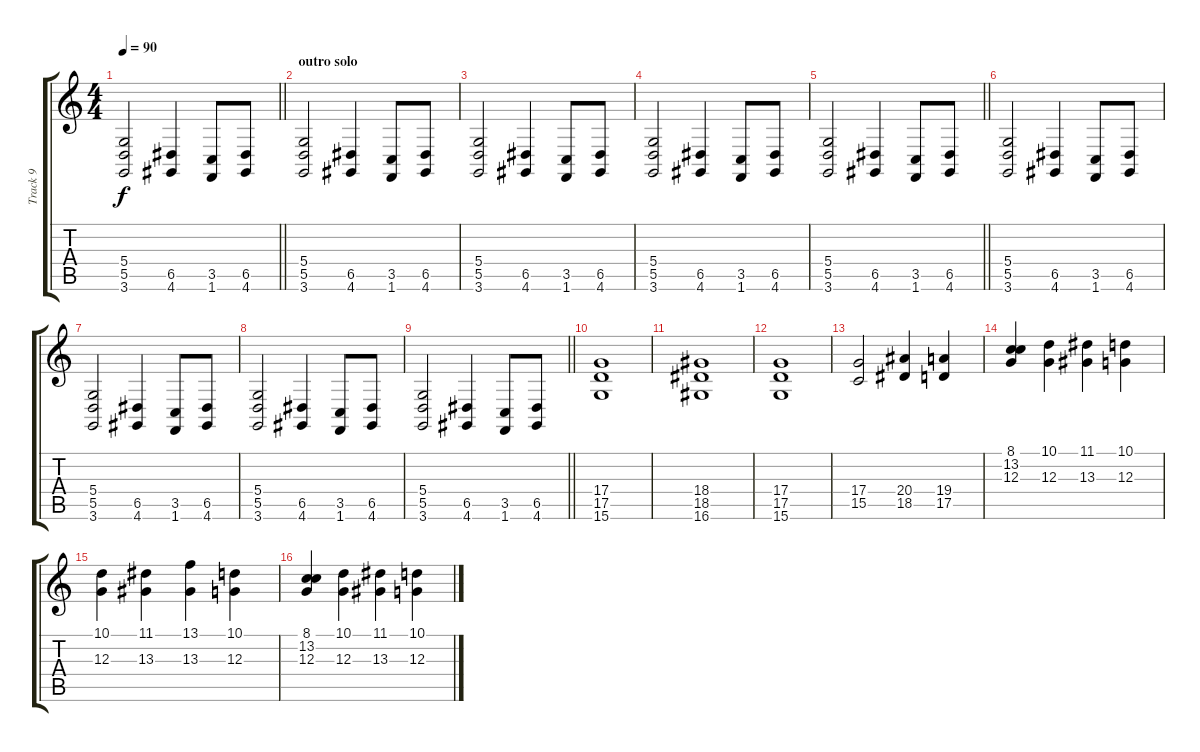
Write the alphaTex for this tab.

\track ("Track 9" "Track 9") {instrument pad4choir}
\staff {score tabs}
\tuning (E4 B3 G3 D3 A2 E2) {hide}
\ts (4 4)
\tempo 90
\clef g2
\barLineRight lightlight
\ks c
(5.4 5.5 3.6).2{dy f} (6.5 4.6).4 (3.5 1.6).8 (6.5 4.6).8 |
\section ("" "outro solo")
(5.4 5.5 3.6).2 (6.5 4.6).4 (3.5 1.6).8 (6.5 4.6).8 |
(5.4 5.5 3.6).2 (6.5 4.6).4 (3.5 1.6).8 (6.5 4.6).8 |
(5.4 5.5 3.6).2 (6.5 4.6).4 (3.5 1.6).8 (6.5 4.6).8 |
\barLineRight lightlight
(5.4 5.5 3.6).2 (6.5 4.6).4 (3.5 1.6).8 (6.5 4.6).8 |
(5.4 5.5 3.6).2 (6.5 4.6).4 (3.5 1.6).8 (6.5 4.6).8 |
(5.4 5.5 3.6).2 (6.5 4.6).4 (3.5 1.6).8 (6.5 4.6).8 |
(5.4 5.5 3.6).2 (6.5 4.6).4 (3.5 1.6).8 (6.5 4.6).8 |
\barLineRight lightlight
(5.4 5.5 3.6).2 (6.5 4.6).4 (3.5 1.6).8 (6.5 4.6).8 |
(17.4 17.5 15.6).1 |
(18.4 18.5 16.6).1 |
(17.4 17.5 15.6).1 |
(17.4 15.5).2 (20.4 18.5).4 (19.4 17.5).4 |
(8.1 13.2 12.3).4 (10.1 12.3).4 (11.1 13.3).4 (10.1 12.3).4 |
(10.1 12.3).4 (11.1 13.3).4 (13.1 13.3).4 (10.1 12.3).4 |
(8.1 13.2 12.3).4 (10.1 12.3).4 (11.1 13.3).4 (10.1 12.3).4
